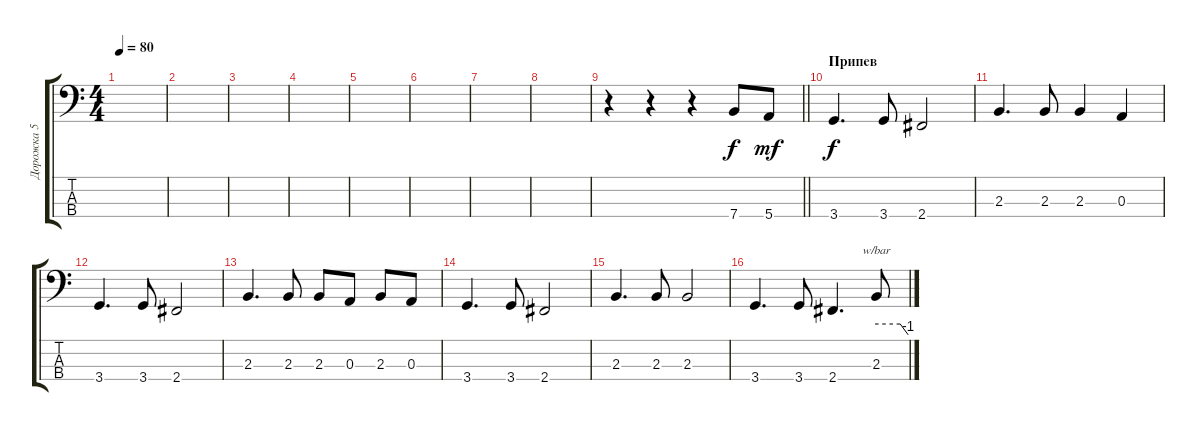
\track ("Дорожка 5" "Дорожка 5") {instrument electricbassfinger}
\staff {score tabs}
\tuning (G2 D2 A1 E1) {hide}
\ts (4 4)
\tempo 80
\clef f4
\ks c
|
|
|
|
|
|
|
|
\barLineRight lightlight
r.4 r.4 r.4 7.4.8 5.4.8{dy mf} |
\section ("" "Припев")
3.4.4{d dy f} 3.4.8 2.4.2 |
2.3.4{d} 2.3.8 2.3.4 0.3.4 |
3.4.4{d} 3.4.8 2.4.2 |
2.3.4{d} 2.3.8 2.3.8 0.3.8 2.3.8 0.3.8 |
3.4.4{d} 3.4.8 2.4.2 |
2.3.4{d} 2.3.8 2.3.2 |
3.4.4{d} 3.4.8 2.4.4{d} 2.3.8{tbe (custom default 0 0 45 0 60 -4)}
